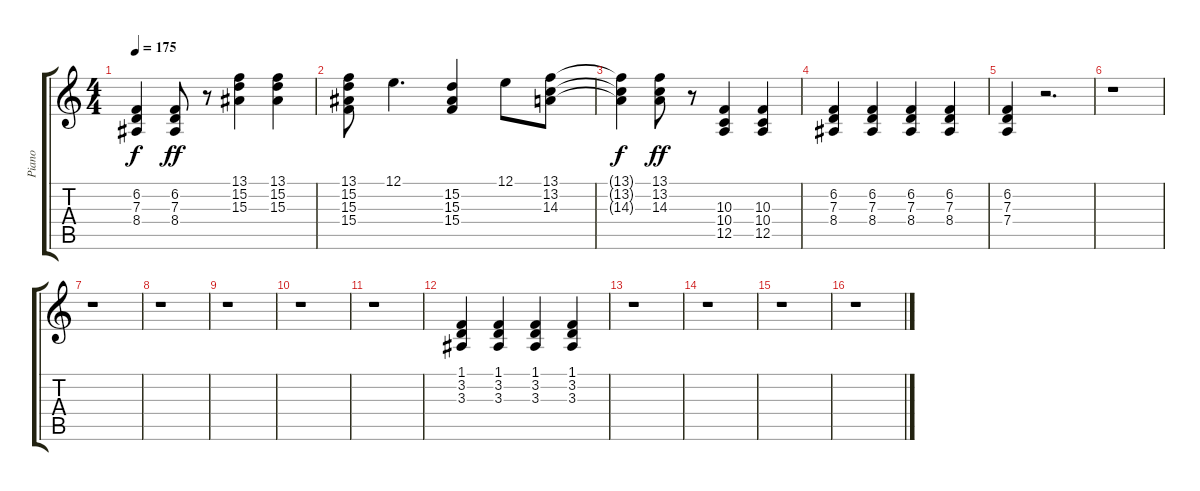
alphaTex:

\track ("Piano" "Piano") {instrument acousticgrandpiano}
\staff {score tabs}
\tuning (E4 B3 G3 D3 A2 E2) {hide}
\ts (4 4)
\tempo 175
\clef g2
\ks c
(6.2{t} 7.3{t} 8.4{t}).4{dy f} (6.2 7.3 8.4).8{dy ff} r.8 (13.1 15.2 15.3).4 (13.1 15.2 15.3).4 |
(13.1 15.2 15.3 15.4).8 12.1.4{d} (15.2 15.3 15.4).4 12.1.8 (13.1 13.2 14.3).8 |
(13.1{t} 13.2{t} 14.3{t}).4{dy f} (13.1 13.2 14.3).8{dy ff} r.8 (10.3 10.4 12.5).4 (10.3 10.4 12.5).4 |
(6.2 7.3 8.4).4 (6.2 7.3 8.4).4 (6.2 7.3 8.4).4 (6.2 7.3 8.4).4 |
(6.2 7.3 7.4).4 r.2{d} |
r.1 |
r.1 |
r.1 |
r.1 |
r.1 |
r.1 |
(1.1 3.2 3.3).4 (1.1 3.2 3.3).4 (1.1 3.2 3.3).4 (1.1 3.2 3.3).4 |
r.1 |
r.1 |
r.1 |
r.1
